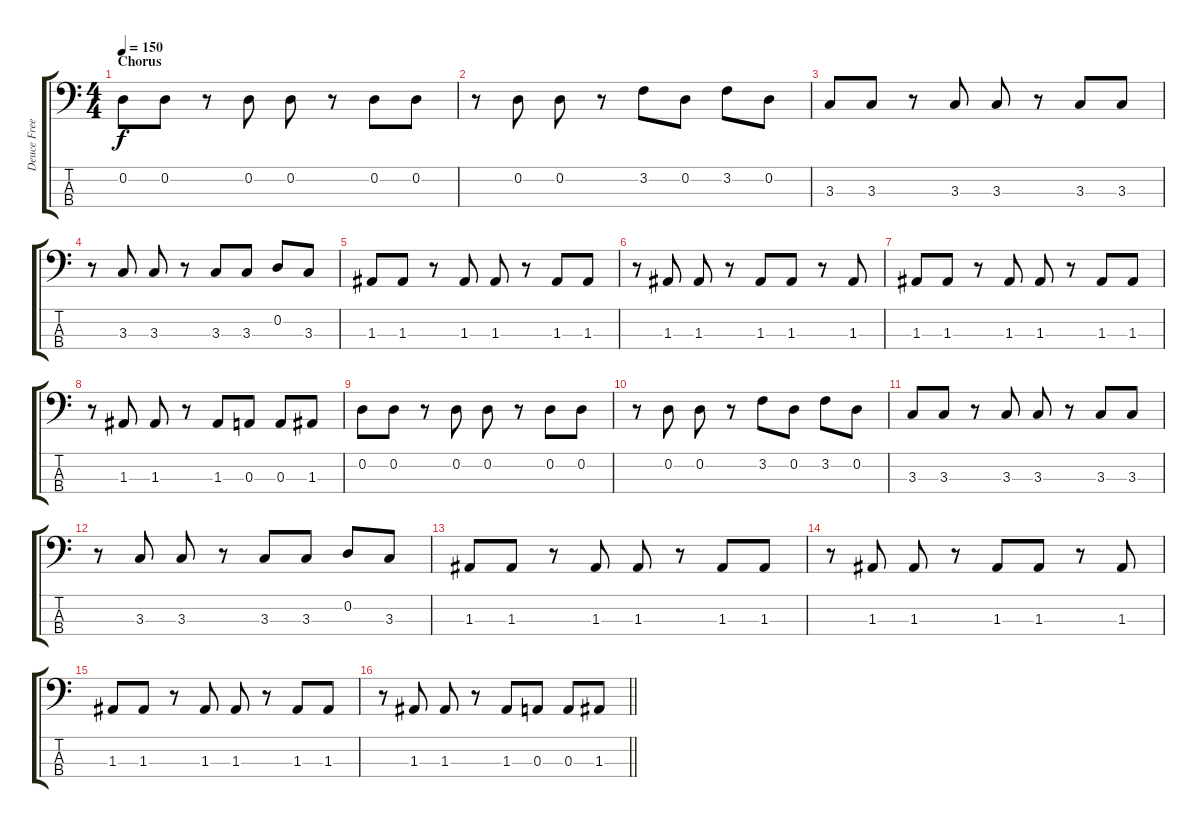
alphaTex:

\track ("Deuce Freely" "Deuce Free") {instrument electricbassfinger}
\staff {score tabs}
\tuning (G2 D2 A1 D1) {hide}
\ts (4 4)
\section ("" "Chorus")
\tempo 150
\clef f4
\ks c
0.2.8{dy f volume 12} 0.2.8 r.8 0.2.8 0.2.8 r.8 0.2.8 0.2.8 |
r.8 0.2.8 0.2.8 r.8 3.2.8 0.2.8 3.2.8 0.2.8 |
3.3.8 3.3.8 r.8 3.3.8 3.3.8 r.8 3.3.8 3.3.8 |
r.8 3.3.8 3.3.8 r.8 3.3.8 3.3.8 0.2.8 3.3.8 |
1.3.8 1.3.8 r.8 1.3.8 1.3.8 r.8 1.3.8 1.3.8 |
r.8 1.3.8 1.3.8 r.8 1.3.8 1.3.8 r.8 1.3.8 |
1.3.8 1.3.8 r.8 1.3.8 1.3.8 r.8 1.3.8 1.3.8 |
r.8 1.3.8 1.3.8 r.8 1.3.8 0.3.8 0.3.8 1.3.8 |
0.2.8{volume 12} 0.2.8 r.8 0.2.8 0.2.8 r.8 0.2.8 0.2.8 |
r.8 0.2.8 0.2.8 r.8 3.2.8 0.2.8 3.2.8 0.2.8 |
3.3.8 3.3.8 r.8 3.3.8 3.3.8 r.8 3.3.8 3.3.8 |
r.8 3.3.8 3.3.8 r.8 3.3.8 3.3.8 0.2.8 3.3.8 |
1.3.8 1.3.8 r.8 1.3.8 1.3.8 r.8 1.3.8 1.3.8 |
r.8 1.3.8 1.3.8 r.8 1.3.8 1.3.8 r.8 1.3.8 |
1.3.8 1.3.8 r.8 1.3.8 1.3.8 r.8 1.3.8 1.3.8 |
\barLineRight lightlight
r.8 1.3.8 1.3.8 r.8 1.3.8 0.3.8 0.3.8 1.3.8
